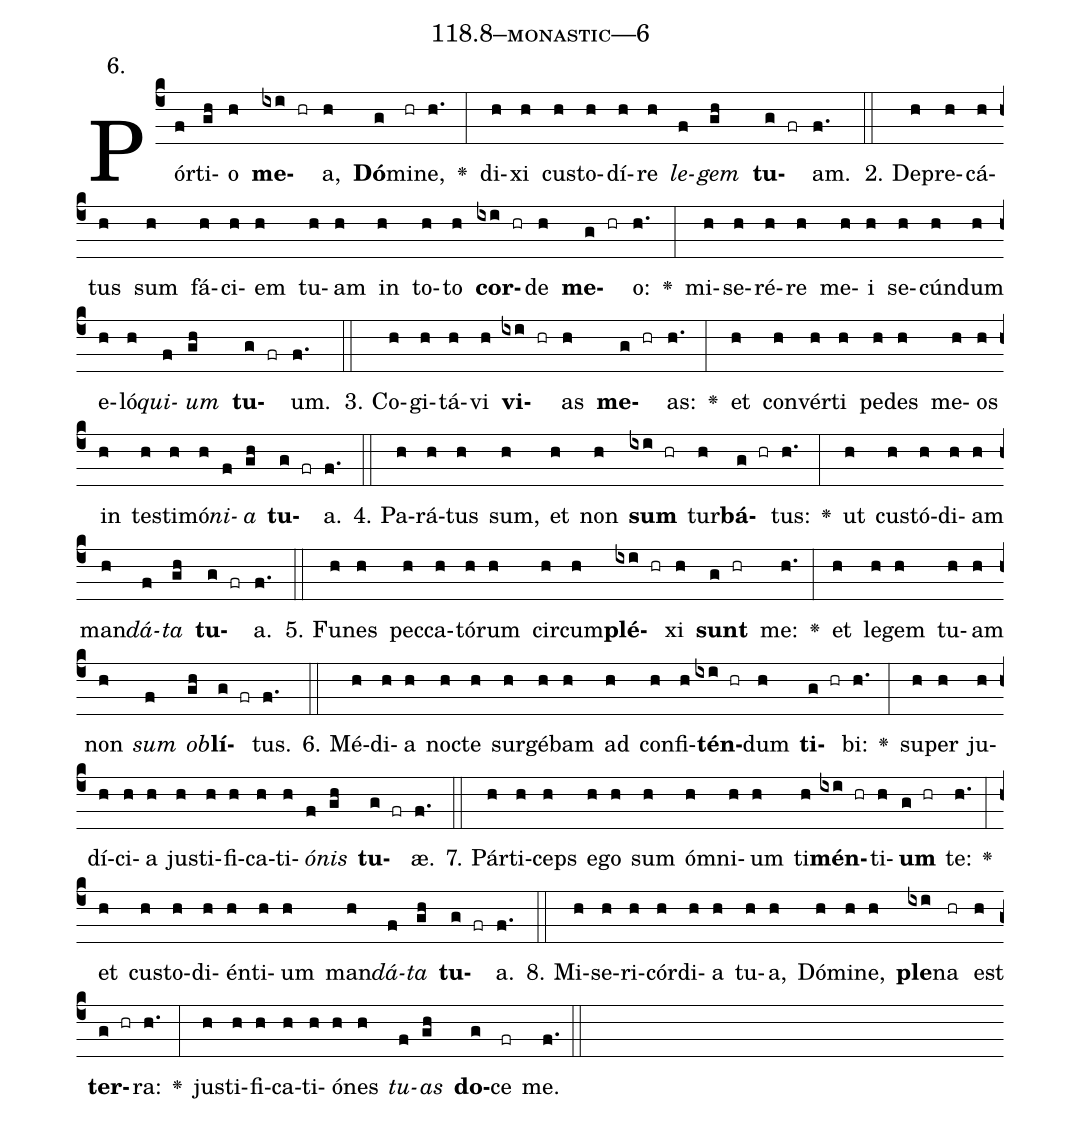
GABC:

name: 118.8--monastic---6;
annotation: 6.;
%%
(c4)Pór(f)ti(gh)o(h) <b>me</b>(ixi hr)a,(h) <b>Dó</b>(g)mi(hr)ne,(h.) <v>\greheightstar</v>(:) di(h)xi(h) cus(h)to(h)dí(h)re(h) <i>le</i>(f)<i>gem</i>(gh) <b>tu</b>(g fr)am.(f.) (::)
2. De(h)pre(h)cá(h)tus(h) sum(h) fá(h)ci(h)em(h) tu(h)am(h) in(h) to(h)to(h) <b>cor</b>(ixi hr)de(h) <b>me</b>(g hr)o:(h.) <v>\greheightstar</v>(:) mi(h)se(h)ré(h)re(h) me(h)i(h) se(h)cún(h)dum(h) e(h)ló(h)<i>qui</i>(f)<i>um</i>(gh) <b>tu</b>(g fr)um.(f.) (::)
3. Co(h)gi(h)tá(h)vi(h) <b>vi</b>(ixi hr)as(h) <b>me</b>(g hr)as:(h.) <v>\greheightstar</v>(:) et(h) con(h)vér(h)ti(h) pe(h)des(h) me(h)os(h) in(h) tes(h)ti(h)mó(h)<i>ni</i>(f)<i>a</i>(gh) <b>tu</b>(g fr)a.(f.) (::)
4. Pa(h)rá(h)tus(h) sum,(h) et(h) non(h) <b>sum</b>(ixi hr) tur(h)<b>bá</b>(g hr)tus:(h.) <v>\greheightstar</v>(:) ut(h) cus(h)tó(h)di(h)am(h) man(h)<i>dá</i>(f)<i>ta</i>(gh) <b>tu</b>(g fr)a.(f.) (::)
5. Fu(h)nes(h) pec(h)ca(h)tó(h)rum(h) cir(h)cum(h)<b>plé</b>(ixi hr)xi(h) <b>sunt</b>(g hr) me:(h.) <v>\greheightstar</v>(:) et(h) le(h)gem(h) tu(h)am(h) non(h) <i>sum</i>(f) <i>ob</i>(gh)<b>lí</b>(g fr)tus.(f.) (::)
6. Mé(h)di(h)a(h) noc(h)te(h) sur(h)gé(h)bam(h) ad(h) con(h)fi(h)<b>tén</b>(ixi hr)dum(h) <b>ti</b>(g hr)bi:(h.) <v>\greheightstar</v>(:) su(h)per(h) ju(h)dí(h)ci(h)a(h) jus(h)ti(h)fi(h)ca(h)ti(h)<i>ó</i>(f)<i>nis</i>(gh) <b>tu</b>(g fr)æ.(f.) (::)
7. Pár(h)ti(h)ceps(h) e(h)go(h) sum(h) óm(h)ni(h)um(h) ti(h)<b>mén</b>(ixi hr)ti(h)<b>um</b>(g hr) te:(h.) <v>\greheightstar</v>(:) et(h) cus(h)to(h)di(h)én(h)ti(h)um(h) man(h)<i>dá</i>(f)<i>ta</i>(gh) <b>tu</b>(g fr)a.(f.) (::)
8. Mi(h)se(h)ri(h)cór(h)di(h)a(h) tu(h)a,(h) Dó(h)mi(h)ne,(h) <b>ple</b>(ixi)na(hr) est(h) <b>ter</b>(g hr)ra:(h.) <v>\greheightstar</v>(:) jus(h)ti(h)fi(h)ca(h)ti(h)ó(h)nes(h) <i>tu</i>(f)<i>as</i>(gh) <b>do</b>(g)ce(fr) me.(f.) (::)
